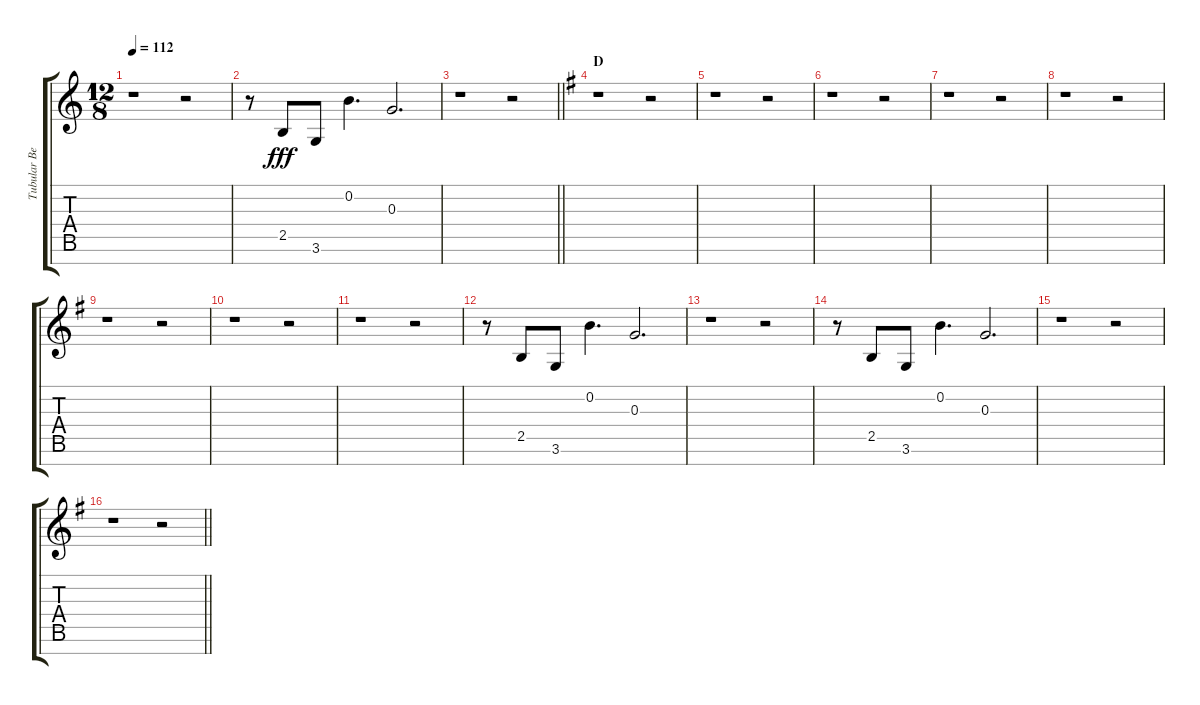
\track ("Tubular Bells" "Tubular Be") {instrument tubularbells}
\staff {score tabs}
\tuning (E5 B4 G4 D4 A3 E3 B2) {hide}
\ts (12 8)
\tempo 112
\clef g2
\ks c
r.1{dy fff} r.2 |
r.8 2.5.8 3.6.8 0.2.4{d} 0.3.2{d} |
\barLineRight lightlight
r.1 r.2 |
\section ("" "D")
\ks g
r.1 r.2 |
r.1 r.2 |
r.1 r.2 |
r.1 r.2 |
r.1 r.2 |
r.1 r.2 |
r.1 r.2 |
r.1 r.2 |
r.8 2.5.8 3.6.8 0.2.4{d} 0.3.2{d} |
r.1 r.2 |
r.8 2.5.8 3.6.8 0.2.4{d} 0.3.2{d} |
r.1 r.2 |
\barLineRight lightlight
r.1 r.2
